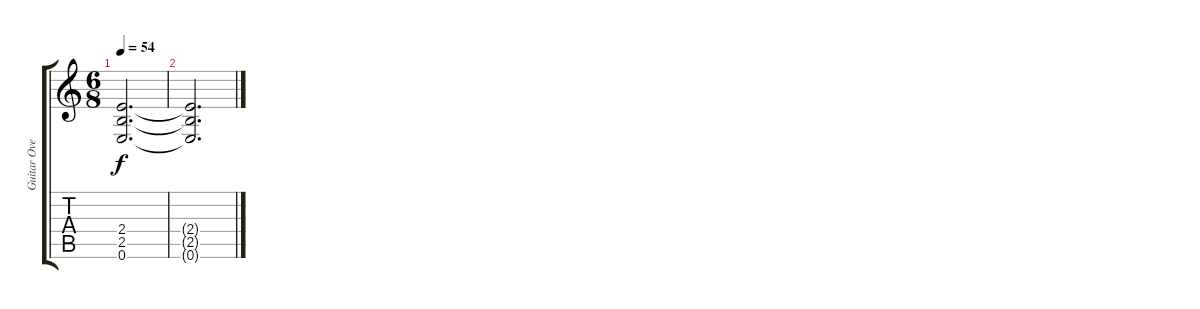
\track ("Guitar Overlap" "Guitar Ove") {instrument distortionguitar}
\staff {score tabs}
\tuning (E4 B3 G3 D3 A2 E2) {hide}
\ts (6 8)
\tempo 54
\clef g2
\ks c
(2.4{t} 2.5{t} 0.6{t}).2{d dy f} |
(2.4{t} 2.5{t} 0.6{t}).2{d}
